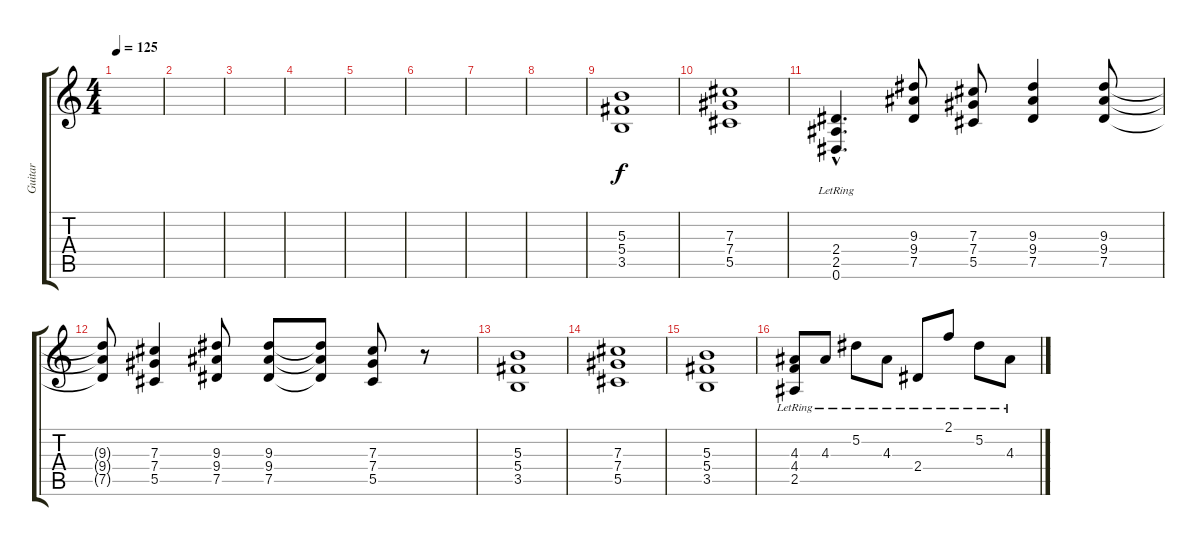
\track ("Guitar" "Guitar") {instrument overdrivenguitar}
\staff {score tabs}
\tuning (Eb4 Bb3 Gb3 Db3 Ab2 Eb2) {hide}
\ts (4 4)
\tempo 125
\clef g2
\ks c
|
|
|
|
|
|
|
|
(5.3 5.4 3.5).1 |
(7.3 7.4 5.5).1 |
(2.4{hac} 2.5{hac} 0.6{hac lr}).4{d} (9.3 9.4 7.5).8 (7.3 7.4 5.5).8 (9.3 9.4 7.5).4 (9.3 9.4 7.5).8 |
(9.3{t} 9.4{t} 7.5{t}).8 (7.3 7.4 5.5).4 (9.3 9.4 7.5).8 (9.3 9.4 7.5).8 (9.3{t} 9.4{t} 7.5{t}).8 (7.3 7.4 5.5).8 r.8 |
(5.3 5.4 3.5).1 |
(7.3 7.4 5.5).1 |
(5.3 5.4 3.5).1 |
(4.3{lr} 4.4{lr} 2.5{lr}).8 4.3{lr}.8 5.2{lr}.8 4.3{lr}.8 2.4{lr}.8 2.1{lr}.8 5.2{lr}.8 4.3{lr}.8
